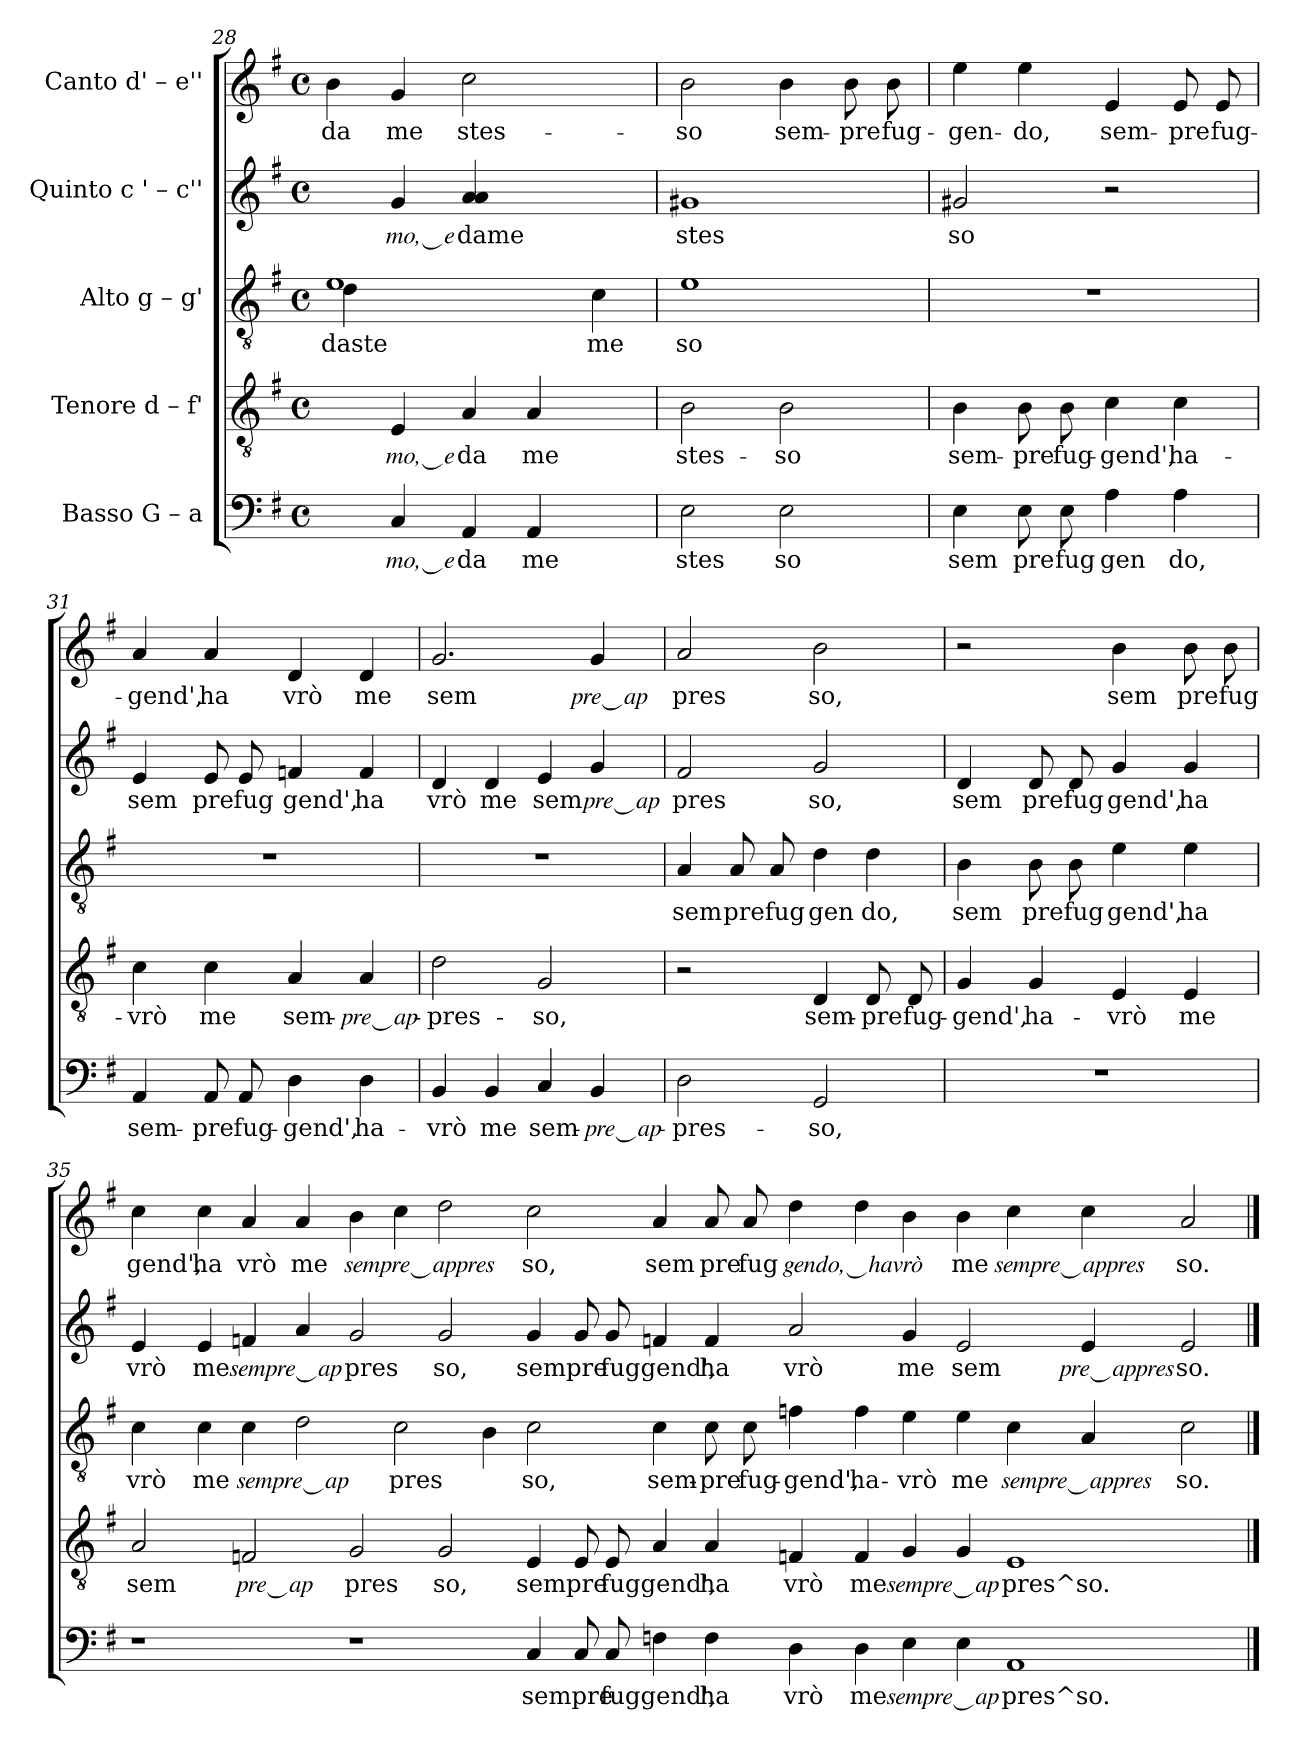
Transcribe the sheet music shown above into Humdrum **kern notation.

**kern	**text	**kern	**text	**kern	**text	**kern	**text	**kern	**text
*part5	*part5	*part4	*part4	*part3	*part3	*part2	*part2	*part1	*part1
*staff5	*staff5	*staff4	*staff4	*staff3	*staff3	*staff2	*staff2	*staff1	*staff1
*I"Basso  G – a	*	*I"Tenore  d – f'	*	*I"Alto  g – g'	*	*I"Quinto  c ' – c''	*	*I"Canto  d' – e''	*
*clefF4	*	*clefGv2	*	*clefGv2	*	*clefG2	*	*clefG2	*
*k[f#]	*	*k[f#]	*	*k[f#]	*	*k[f#]	*	*k[f#]	*
*G:	*	*G:	*	*G:	*	*G:	*	*G:	*
*M4/4	*	*M4/4	*	*M4/4	*	*M4/4	*	*M4/4	*
*met(c)	*	*met(c)	*	*met(c)	*	*met(c)	*	*met(c)	*
=28	=28	=28	=28	=28	=28	=28	=28	=28	=28
*	*	*	*	*^	*	*	*	*	*
!	!	!	!	!	!	!LO:LY:b	!	!	!	!LO:LY:b
4ryy	.	4ryy	.	1e	4d\	daste	4ryy	.	4b\	da
!	!LO:LY:b:cj	!	!LO:LY:b:cj	!	!	!	!	!LO:LY:b	!	!LO:LY:b
4C/	mo,‿e	4E/	-mo,‿e	.	1ryy	.	4g/	mo,‿e	4g/	me
!	!LO:LY:b:cj	!	!LO:LY:b:cj	!	!	!	!	!LO:LY:b	!	!LO:LY:b
4AA/	da	4A/	da	.	.	.	4a/ 4a/	dame	2cc\	stes-
!	!LO:LY:b:cj	!	!LO:LY:b:cj	!	!	!	!	!	!	!
4AA/	me	4A/	me	.	.	.	2ryy	.	.	.
!	!	!	!	!	!	!LO:LY:b	!	!	!	!
4ryy	.	4ryy	.	4c\	.	me	.	.	4ryy	.
*	*	*	*	*v	*v	*	*	*	*	*
=29	=29	=29	=29	=29	=29	=29	=29	=29	=29
!	!LO:LY:b:cj	!	!LO:LY:b:cj	!	!LO:LY:b	!	!LO:LY:b	!	!LO:LY:b
2E\	stes	2B\	stes-	1e	so	1g#X	stes	2b\	-so
!	!LO:LY:b:cj	!	!LO:LY:b:cj	!	!	!	!	!	!LO:LY:b
2E\	so	2B\	-so	.	.	.	.	4b\	sem-
!	!	!	!	!	!	!	!	!	!LO:LY:b
.	.	.	.	.	.	.	.	8b\	-pre
!	!	!	!	!	!	!	!	!	!LO:LY:b
.	.	.	.	.	.	.	.	8b\	fug-
=30	=30	=30	=30	=30	=30	=30	=30	=30	=30
!	!LO:LY:b:cj	!	!LO:LY:b:cj	!	!	!	!LO:LY:b	!	!LO:LY:b
4E\	sem	4B\	sem-	1r	.	2g#X/	so	4ee\	-gen-
!	!LO:LY:b:cj	!	!LO:LY:b:cj	!	!	!	!	!	!LO:LY:b
8E\	pre	8B\	-pre	.	.	.	.	4ee\	-do,
!	!LO:LY:b:cj	!	!LO:LY:b:cj	!	!	!	!	!	!
8E\	fug	8B\	fug-	.	.	.	.	.	.
!	!LO:LY:b:cj	!	!LO:LY:b:cj	!	!	!	!	!	!LO:LY:b
4A\	gen	4c\	-gend',	.	.	2r	.	4e/	sem-
!	!LO:LY:b:cj	!	!LO:LY:b:cj	!	!	!	!	!	!LO:LY:b
4A\	do,	4c\	ha-	.	.	.	.	8e/	-pre
!	!	!	!	!	!	!	!	!	!LO:LY:b
.	.	.	.	.	.	.	.	8e/	fug-
!!LO:LB:g=z
=31	=31	=31	=31	=31	=31	=31	=31	=31	=31
!	!LO:LY:b:cj	!	!LO:LY:b:cj	!	!	!	!LO:LY:b	!	!LO:LY:b
4AA/	sem-	4c\	-vrò	1r	.	4e/	sem	4a/	-gend',
!	!LO:LY:b:cj	!	!LO:LY:b:cj	!	!	!	!LO:LY:b	!	!LO:LY:b
8AA/	-pre	4c\	me	.	.	8e/	pre	4a/	ha
!	!LO:LY:b:cj	!	!	!	!	!	!LO:LY:b	!	!
8AA/	fug-	.	.	.	.	8e/	fug	.	.
!	!LO:LY:b:cj	!	!LO:LY:b:cj	!	!	!	!LO:LY:b	!	!LO:LY:b
4D\	-gend',	4A/	sem-	.	.	4fn/	gend',	4d/	vrò
!	!LO:LY:b:cj	!	!LO:LY:b:cj	!	!	!	!LO:LY:b	!	!LO:LY:b
4D\	ha-	4A/	-pre‿ap-	.	.	4f/	ha	4d/	me
=32	=32	=32	=32	=32	=32	=32	=32	=32	=32
!	!LO:LY:b:cj	!	!LO:LY:b:cj	!	!	!	!LO:LY:b	!	!LO:LY:b
4BB/	-vrò	2d\	-pres-	1r	.	4d/	vrò	2.g/	sem
!	!LO:LY:b:cj	!	!	!	!	!	!LO:LY:b	!	!
4BB/	me	.	.	.	.	4d/	me	.	.
!	!LO:LY:b:cj	!	!LO:LY:b:cj	!	!	!	!LO:LY:b	!	!
4C/	sem-	2G/	-so,	.	.	4e/	sem	.	.
!	!LO:LY:b:cj	!	!	!	!	!	!LO:LY:b	!	!LO:LY:b
4BB/	-pre‿ap-	.	.	.	.	4g/	pre‿ap	4g/	pre‿ap
=33	=33	=33	=33	=33	=33	=33	=33	=33	=33
!	!LO:LY:b:cj	!	!	!	!LO:LY:b	!	!LO:LY:b	!	!LO:LY:b
2D\	-pres-	2r	.	4A/	sem	2f#/	pres	2a/	pres
!	!	!	!	!	!LO:LY:b	!	!	!	!
.	.	.	.	8A/	pre	.	.	.	.
!	!	!	!	!	!LO:LY:b	!	!	!	!
.	.	.	.	8A/	fug	.	.	.	.
!	!LO:LY:b:cj	!	!LO:LY:b:cj	!	!LO:LY:b	!	!LO:LY:b	!	!LO:LY:b
2GG/	-so,	4D/	sem-	4d\	gen	2g/	so,	2b\	so,
!	!	!	!LO:LY:b:cj	!	!LO:LY:b	!	!	!	!
.	.	8D/	-pre	4d\	do,	.	.	.	.
!	!	!	!LO:LY:b:cj	!	!	!	!	!	!
.	.	8D/	fug-	.	.	.	.	.	.
=34	=34	=34	=34	=34	=34	=34	=34	=34	=34
!	!	!	!LO:LY:b:cj	!	!LO:LY:b	!	!LO:LY:b	!	!
1r	.	4G/	-gend',	4B\	sem	4d/	sem	2r	.
!	!	!	!LO:LY:b:cj	!	!LO:LY:b	!	!LO:LY:b	!	!
.	.	4G/	ha-	8B\	pre	8d/	pre	.	.
!	!	!	!	!	!LO:LY:b	!	!LO:LY:b	!	!
.	.	.	.	8B\	fug	8d/	fug	.	.
!	!	!	!LO:LY:b:cj	!	!LO:LY:b	!	!LO:LY:b	!	!LO:LY:b
.	.	4E/	-vrò	4e\	gend',	4g/	gend',	4b\	sem
!	!	!	!LO:LY:b:cj	!	!LO:LY:b	!	!LO:LY:b	!	!LO:LY:b
.	.	4E/	me	4e\	ha	4g/	ha	8b\	pre
!	!	!	!	!	!	!	!	!	!LO:LY:b
.	.	.	.	.	.	.	.	8b\	fug
!!LO:PB:g=z
=35	=35	=35	=35	=35	=35	=35	=35	=35	=35
!	!	!	!LO:LY:b:cj	!	!LO:LY:b	!	!LO:LY:b	!	!LO:LY:b
1r	.	2A/	sem	4c\	vrò	4e/	vrò	4cc\	gend',
!	!	!	!	!	!LO:LY:b	!	!LO:LY:b	!	!LO:LY:b
.	.	.	.	4c\	me	4e/	me	4cc\	ha
!	!	!	!LO:LY:b:cj	!	!LO:LY:b	!	!LO:LY:b	!	!LO:LY:b
.	.	2Fn/	pre‿ap	4c\	sempre‿ap-	4fn/	sempre‿ap	4a/	vrò
!	!	!	!	!	!LO:LY:b	!	!LO:LY:b	!	!LO:LY:b
.	.	.	.	2d\	--	4a/	.	4a/	me
!	!	!	!LO:LY:b:cj	!	!	!	!LO:LY:b	!	!LO:LY:b
1r	.	2G/	pres	.	.	2g/	pres	4b\	sempre‿appres
!	!	!	!	!	!LO:LY:b	!	!	!	!LO:LY:b
.	.	.	.	2c\	-pres-	.	.	4cc\	.
!	!	!	!LO:LY:b:cj	!	!	!	!LO:LY:b	!	!LO:LY:b
.	.	2G/	so,	.	.	2g/	so,	2dd\	.
!	!	!	!	!	!LO:LY:b	!	!	!	!
.	.	.	.	4B\	--	.	.	.	.
!	!LO:LY:b:cj	!	!LO:LY:b:cj	!	!LO:LY:b	!	!LO:LY:b	!	!LO:LY:b
4C/	sempre	4E/	sempre	2c\	-so,	4g/	sempre	2cc\	so,
!	!LO:LY:b:cj	!	!LO:LY:b:cj	!	!	!	!LO:LY:b	!	!
8C/	.	8E/	.	.	.	8g/	.	.	.
!	!LO:LY:b:cj	!	!LO:LY:b:cj	!	!	!	!LO:LY:b	!	!
8C/	fuggend',	8E/	fuggend',	.	.	8g/	fuggend',	.	.
!	!LO:LY:b:cj	!	!LO:LY:b:cj	!	!LO:LY:b	!	!LO:LY:b	!	!LO:LY:b
4Fn\	.	4A/	.	4c\	sem-	4fn/	.	4a/	sem
!	!LO:LY:b:cj	!	!LO:LY:b:cj	!	!LO:LY:b	!	!LO:LY:b	!	!LO:LY:b
4F\	ha	4A/	ha	8c\	-pre	4f/	ha	8a/	pre
!	!	!	!	!	!LO:LY:b	!	!	!	!LO:LY:b
.	.	.	.	8c\	fug-	.	.	8a/	fug
!	!LO:LY:b:cj	!	!LO:LY:b:cj	!	!LO:LY:b	!	!LO:LY:b	!	!LO:LY:b
4D\	vrò	4Fn/	vrò	4fn\	-gend',	2a/	vrò	4dd\	gendo,‿havrò
!	!LO:LY:b:cj	!	!LO:LY:b:cj	!	!LO:LY:b	!	!	!	!LO:LY:b
4D\	me	4F/	me	4f\	ha-	.	.	4dd\	.
!	!LO:LY:b:cj	!	!LO:LY:b:cj	!	!LO:LY:b	!	!LO:LY:b	!	!LO:LY:b
4E\	sempre‿ap	4G/	sempre‿ap	4e\	-vrò	4g/	me	4b\	.
!	!LO:LY:b:cj	!	!LO:LY:b:cj	!	!LO:LY:b	!	!LO:LY:b	!	!LO:LY:b
4E\	.	4G/	.	4e\	me	2e/	sem	4b\	me
!	!LO:LY:b:cj	!	!LO:LY:b:cj	!	!LO:LY:b	!	!	!	!LO:LY:b
1AA	pres^so.	1E	pres^so.	4c\	sempre‿appres-	.	.	4cc\	sempre‿appres
!	!	!	!	!	!LO:LY:b	!	!LO:LY:b	!	!LO:LY:b
.	.	.	.	4A/	--	4e/	pre‿appres	4cc\	.
!	!	!	!	!	!LO:LY:b	!	!LO:LY:b	!	!LO:LY:b
.	.	.	.	2c\	-so.	2e/	so.	2a/	so.
==	==	==	==	==	==	==	==	==	==
*-	*-	*-	*-	*-	*-	*-	*-	*-	*-
